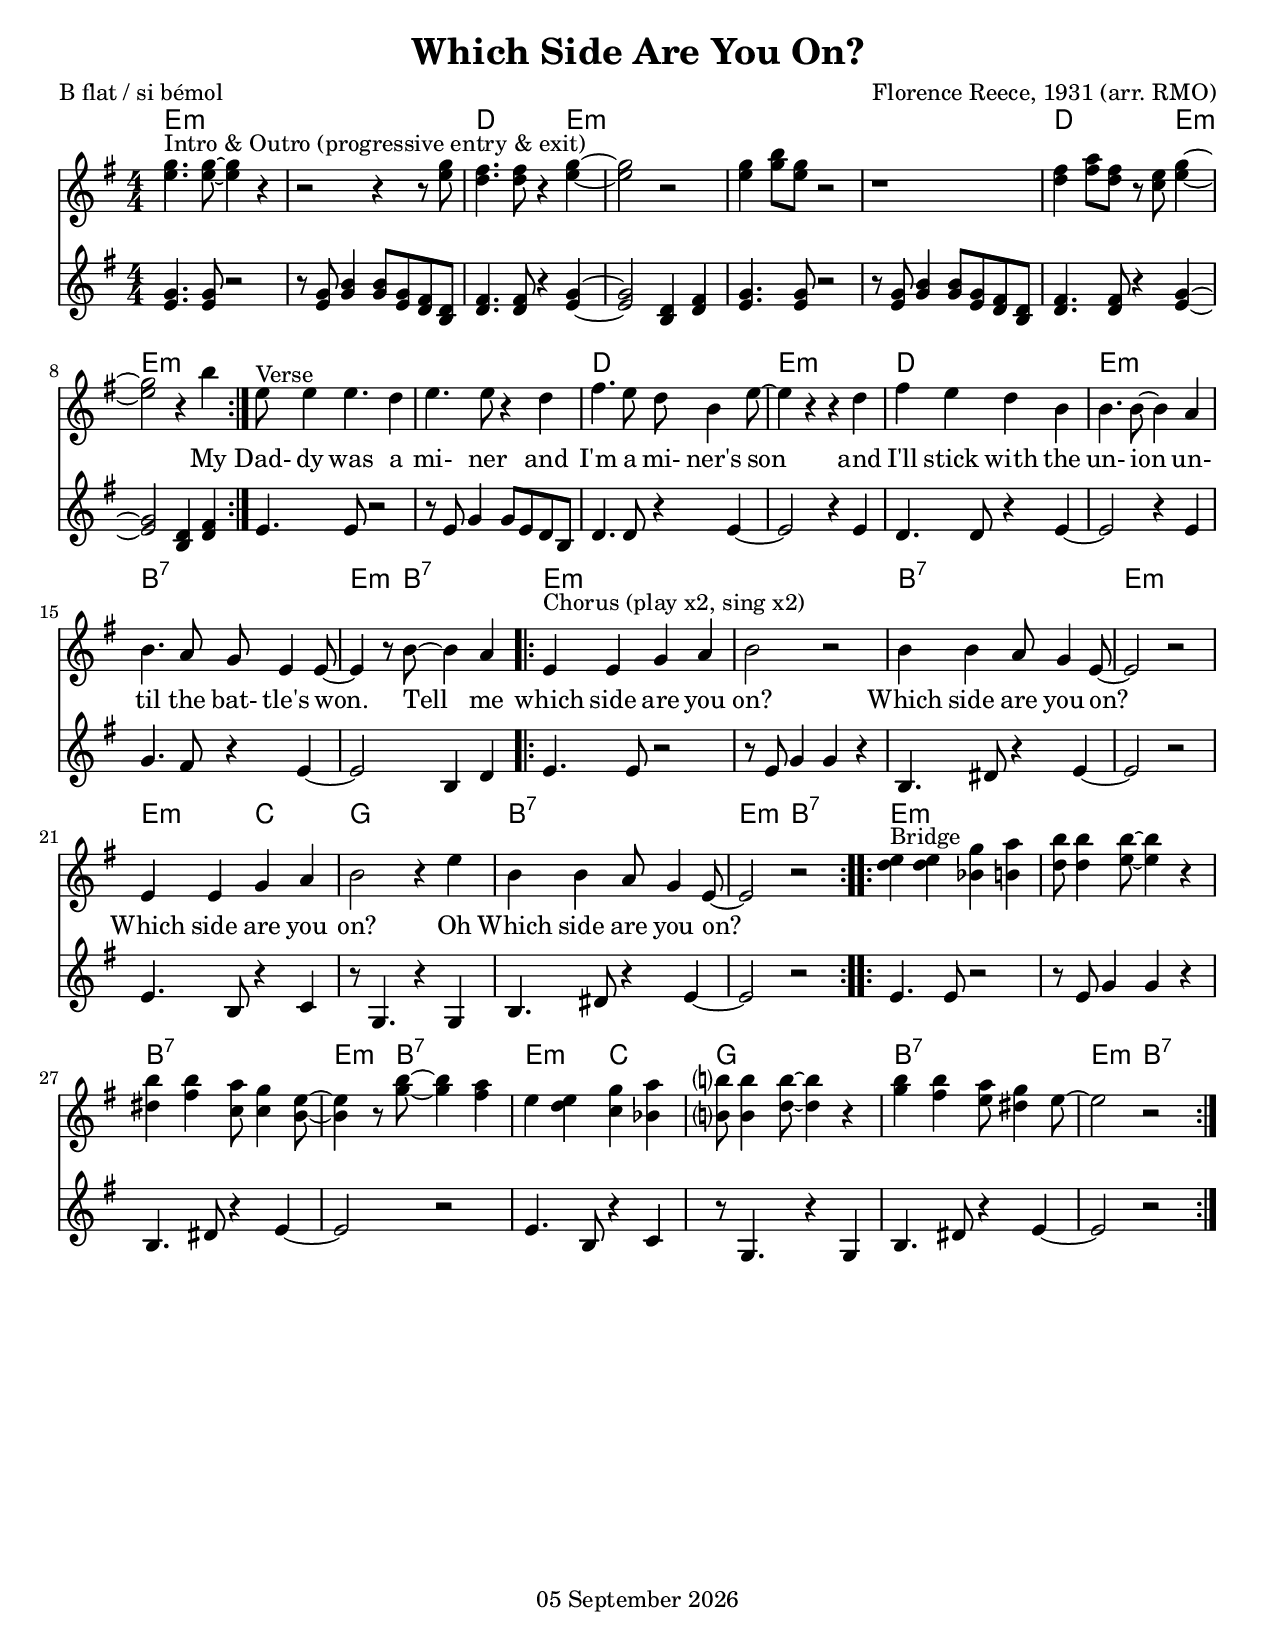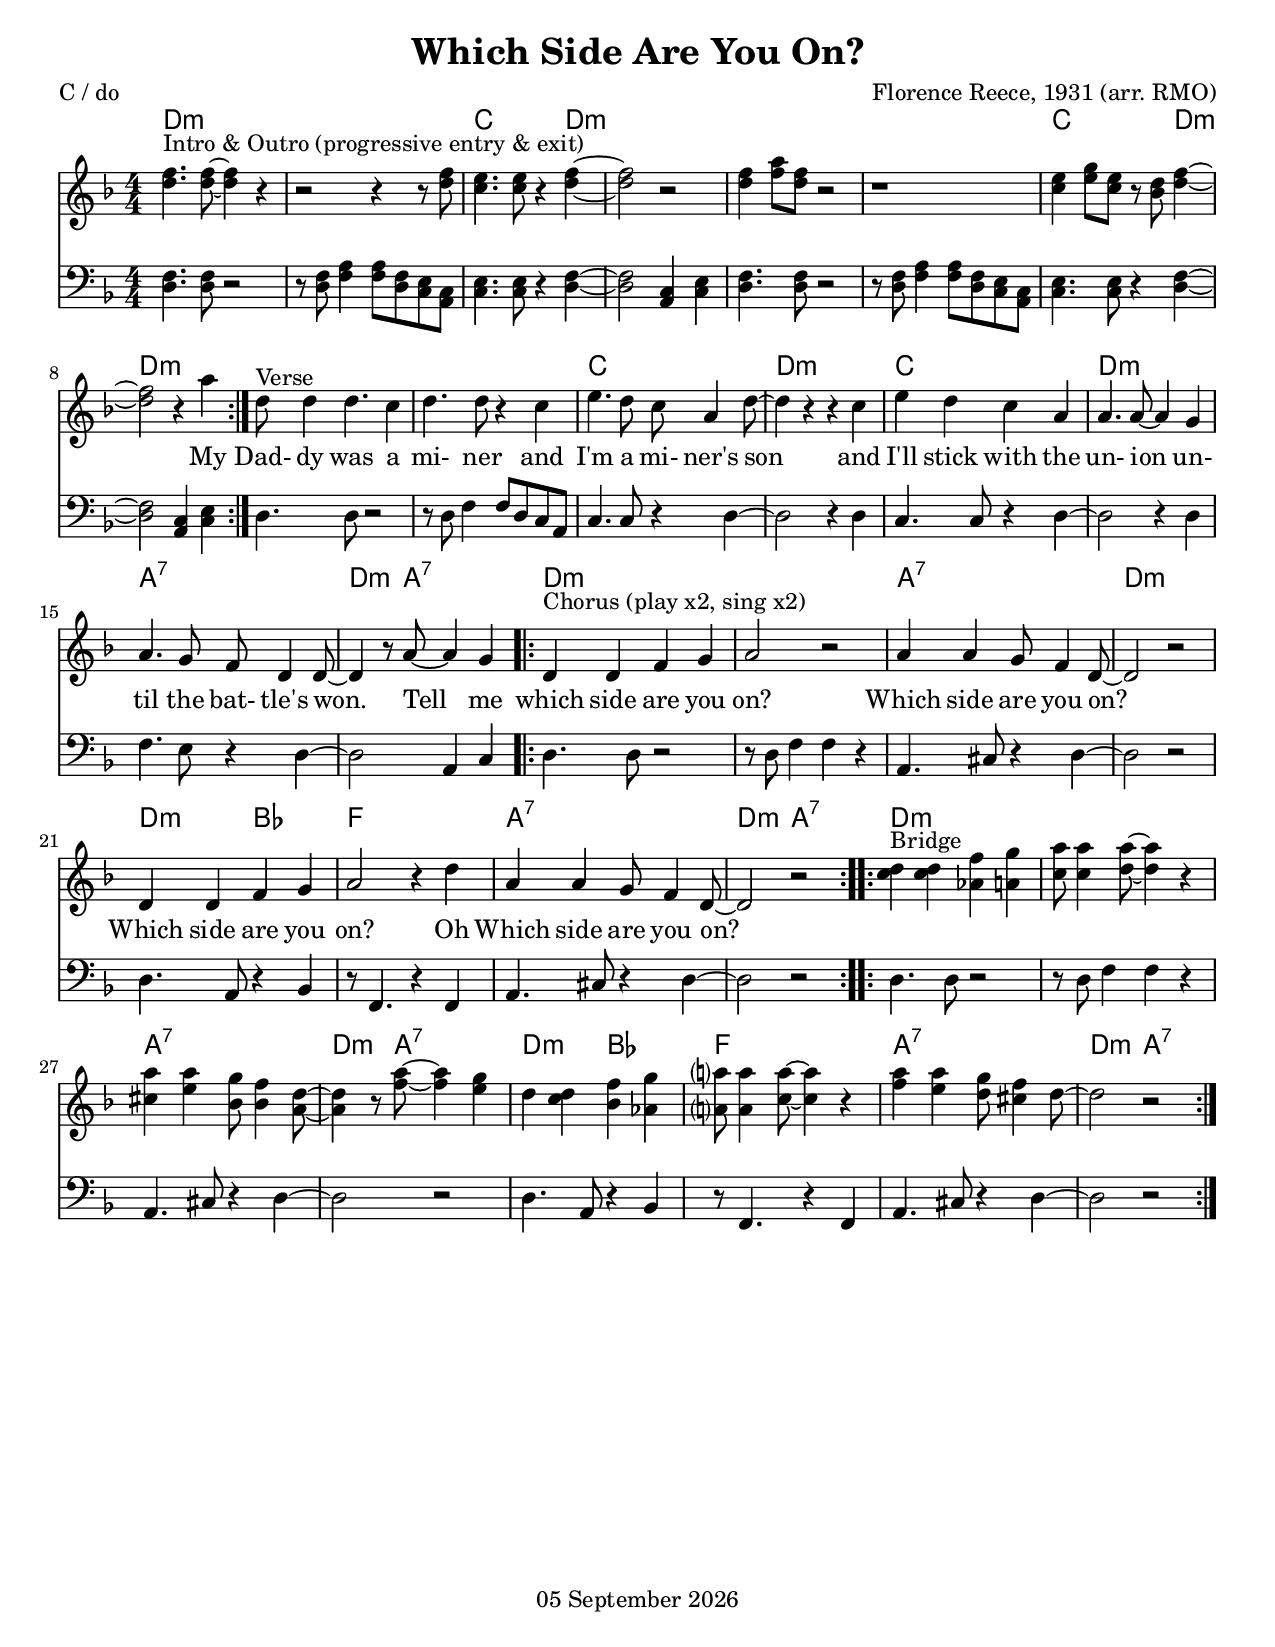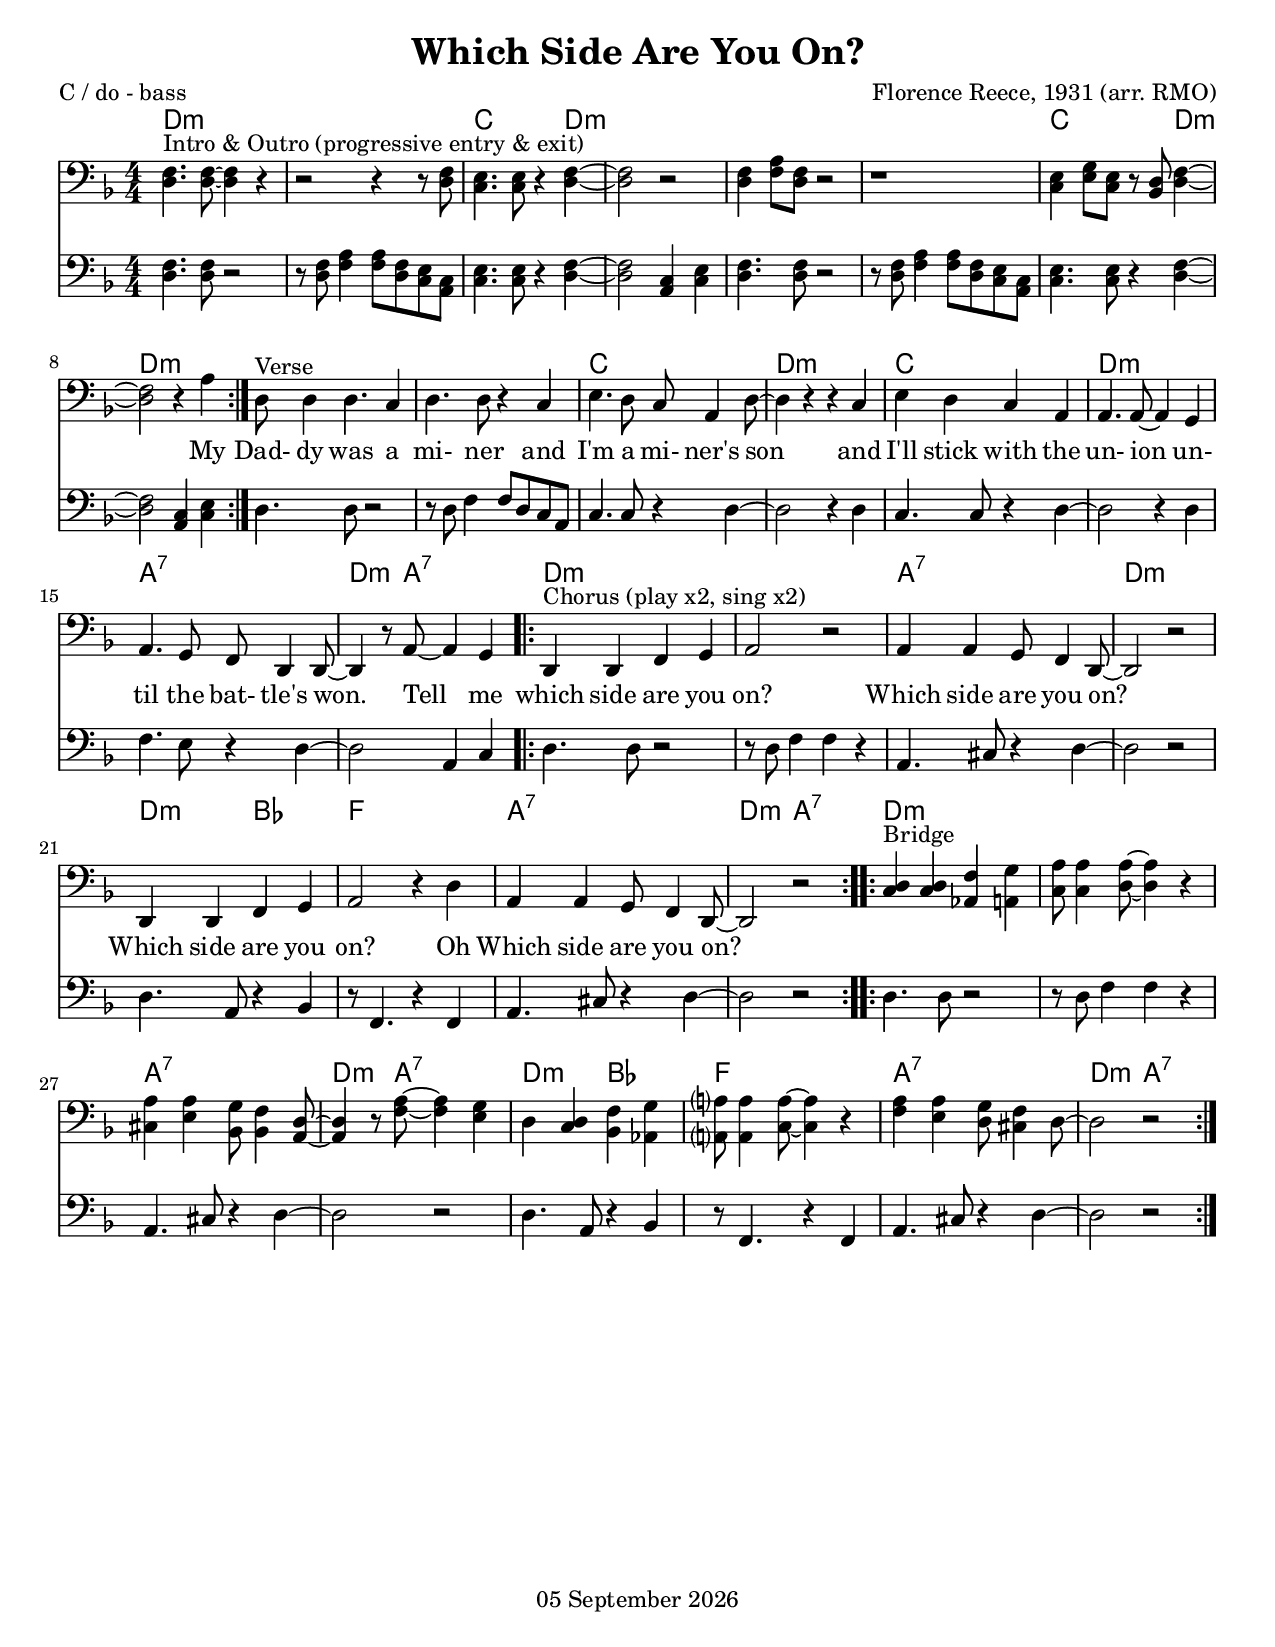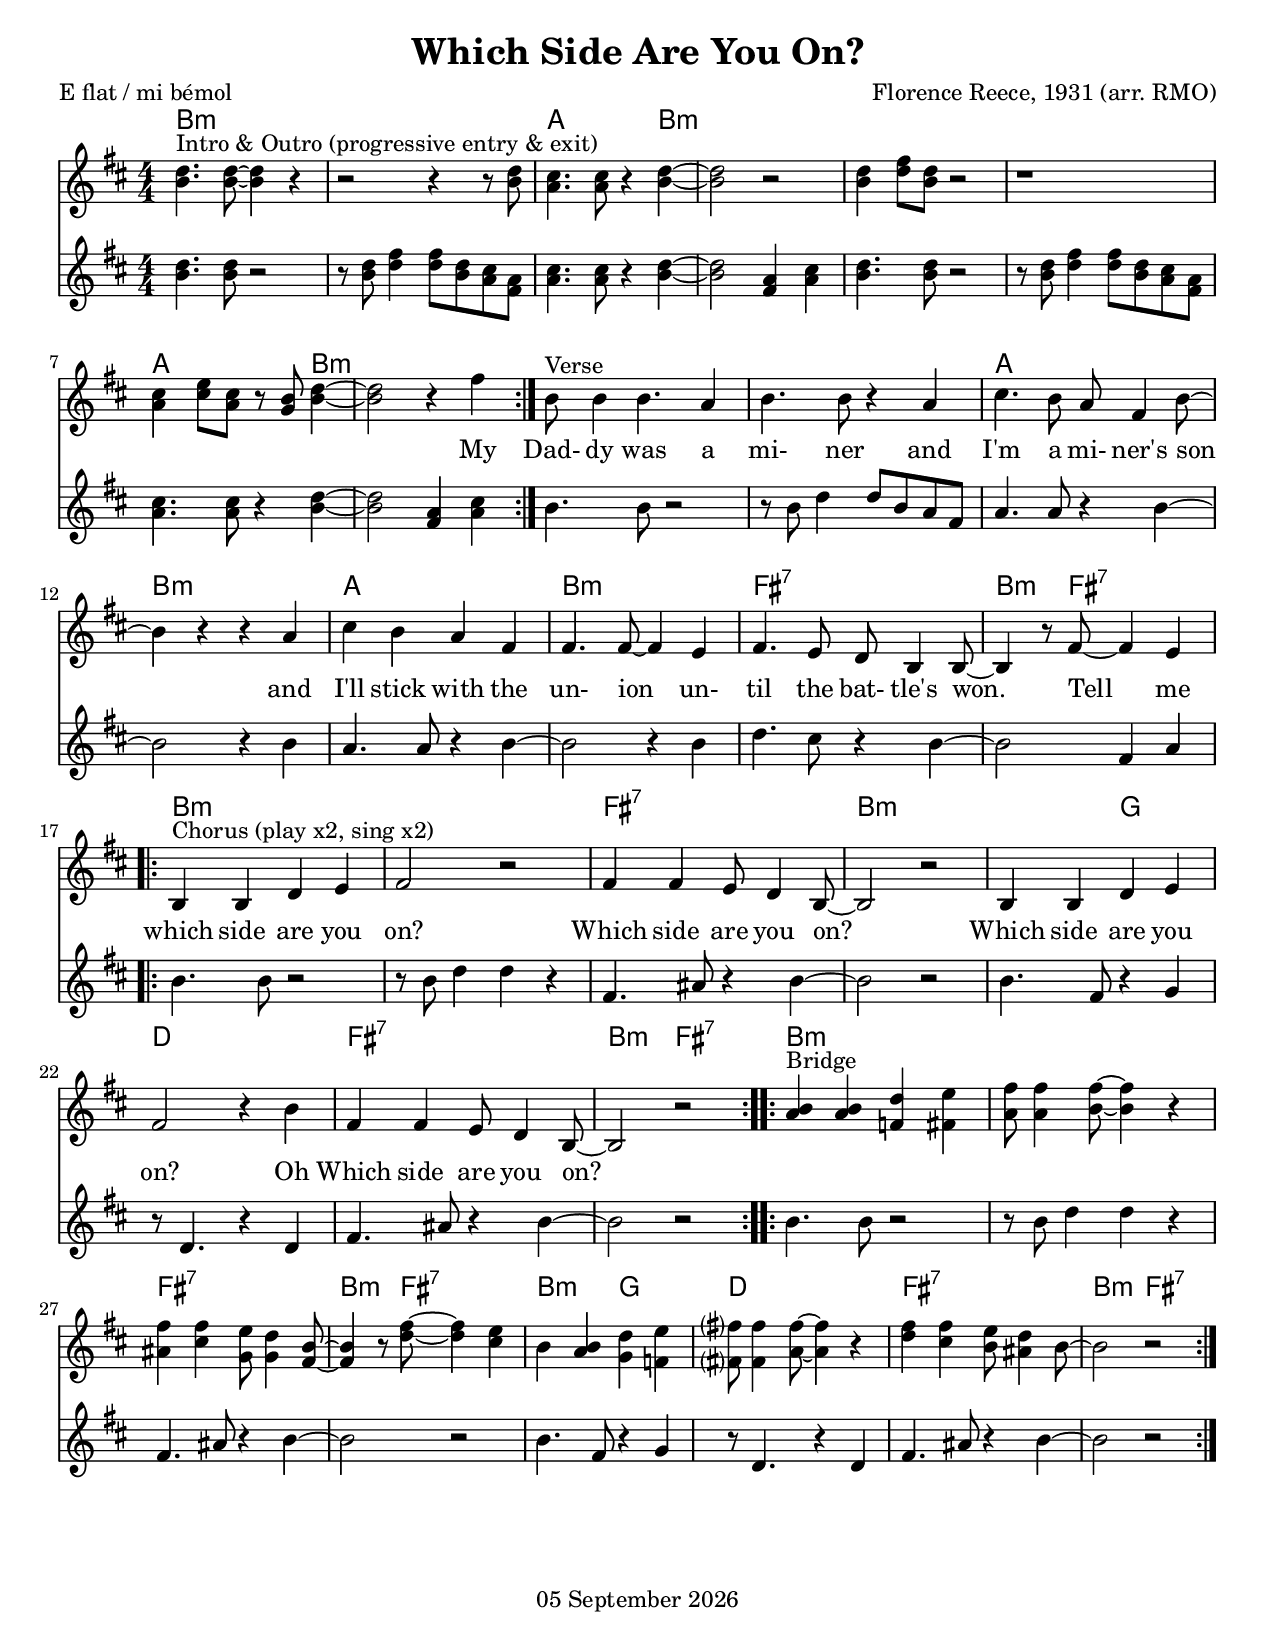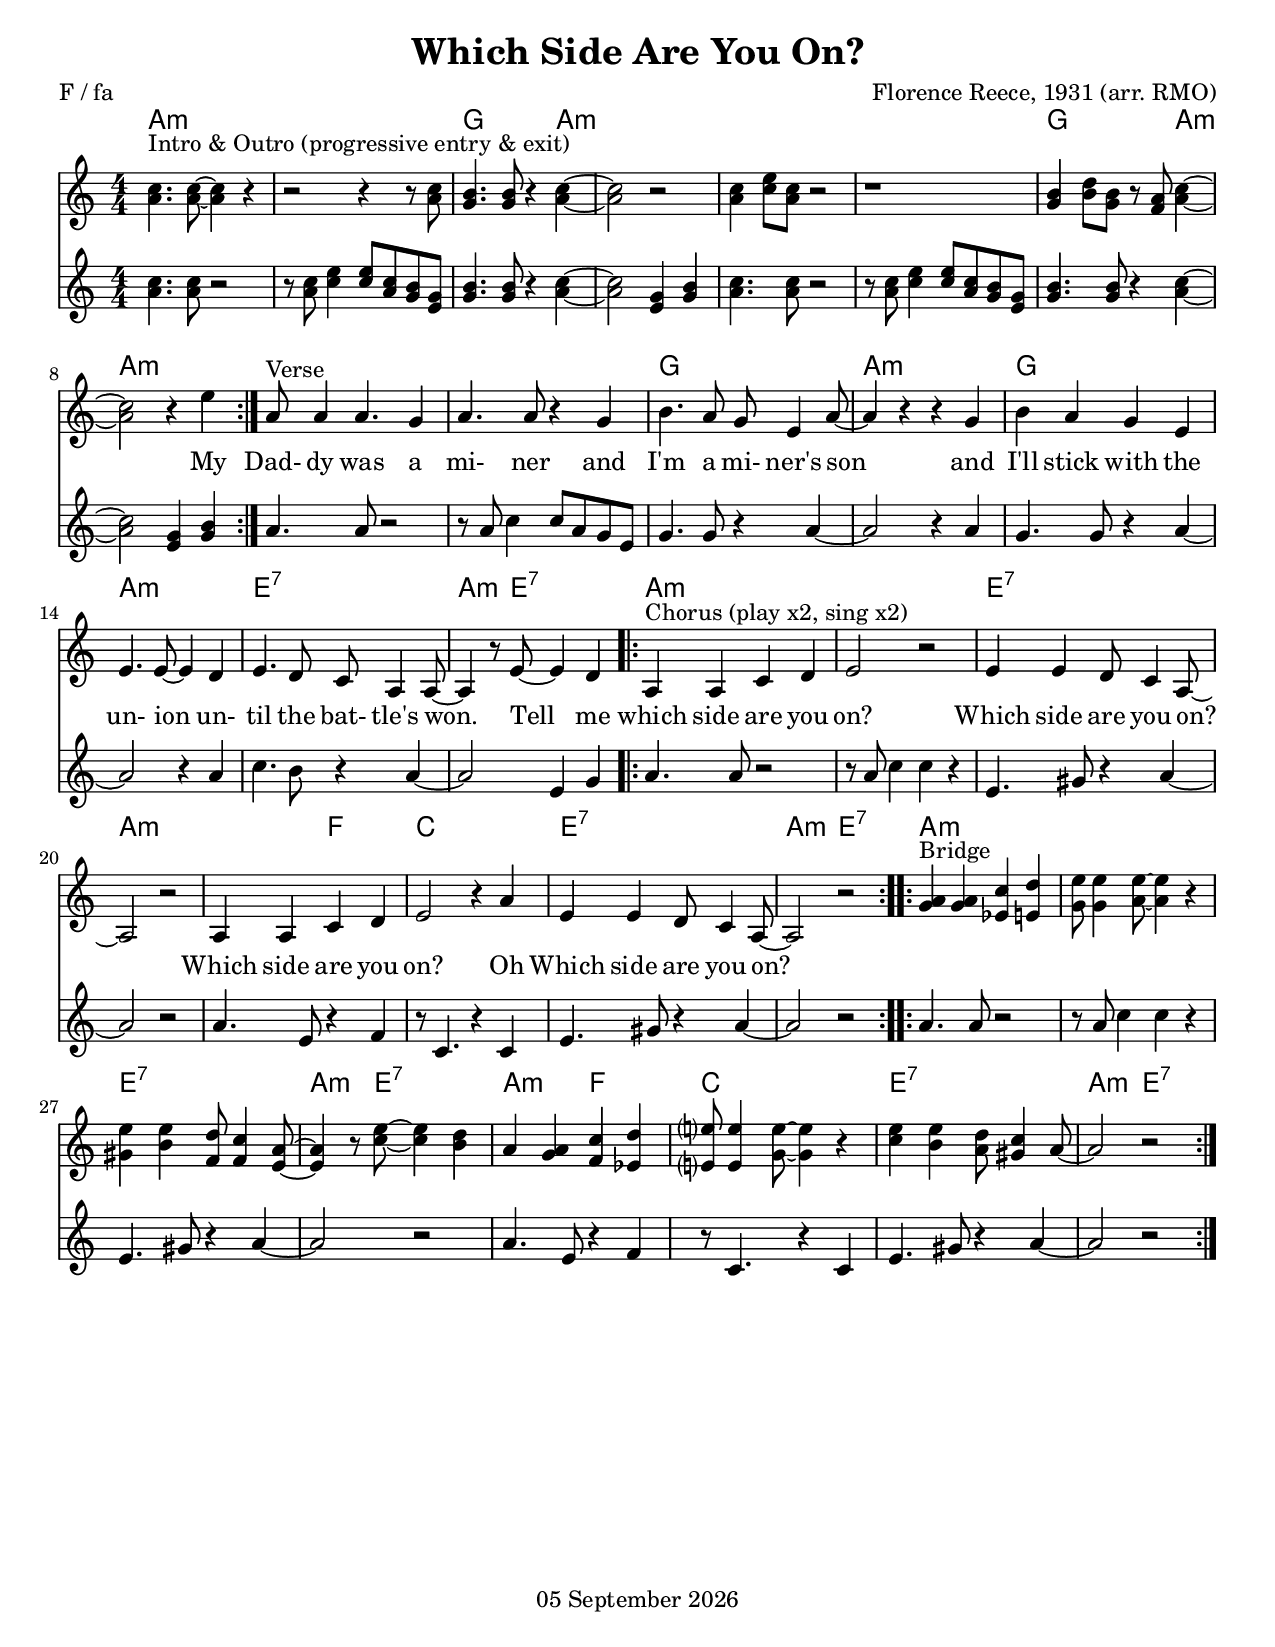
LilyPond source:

#(set-default-paper-size "letter")
date = #(strftime "%d %B %Y" (localtime (current-time)))

\version "2.14"
\header {
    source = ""
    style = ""
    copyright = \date
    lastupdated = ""
    title = "Which Side Are You On?"
    poet = ""
    composer = "Florence Reece, 1931 (arr. RMO)"
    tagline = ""
}

thechords = {
  \time 4/4
  \chordmode {

    % intro
    d1:m
    d1:m
    c2. d4:m
    d1:m
    d1:m
    d1:m
    c2. d4:m
    d1:m

    % melody
    d:m
    d:m
    c
    d:m
    c
    d:m
    a:7
    d4.:m a8:7 a2:7
    d1:m
    d:m
    a:7
    d:m
    d2:m bes
    f1
    a:7
    d2:m a:7

    % bridge
    d1:m
    d:m
    a:7
    d4.:m a8:7 a2:7
    d2:m bes2
    f1
    a:7
    d2:m a:7

  }
}

melody = {
  \override Staff.TimeSignature   #'style = #'numbered
  \time 4/4
  \key d\minor
  \relative c'' {

    % intro
    \repeat volta 2 {
      <d f>4.^"Intro & Outro (progressive entry & exit)" <d f>8 ~ <d f>4 r |
      r2 r4 r8 <d f> |
      <c e>4. <c e>8 r4 <d f> ~ |
      <d f>2 r |
      <d f>4 <f a>8 <d f>8 r2 |
      r1 |
      <c e>4 <e g>8 <c e>8 r8 <bes d> <d f>4 ~ |
      <d f>2 r4 a' |
    }

    % melody
    d,8^Verse d4 d4. c4 |
    d4. d8 r4 c4 |
    e4. d8 c a4 d8~ |
    d4 r r c |
    e4 d c a |
    a4. a8~ a4 g4 |
    a4. g8 f d4 d8~ |
    d4 r8 a'8~ a4 g |

    \repeat volta 2 {
      d4^"Chorus (play x2, sing x2)" d f g |
      a2 r |
      a4 a g8 f4 d8~ |
      d2 r |
      d4 d f g |
      a2 r4 d |
      a4 a g8 f4 d8~ |
      d2 r |
    }

    % bridge
    \repeat volta 2 {
      <c' d>4^Bridge <c d> <aes f'> <a g'> |
      <c a'>8 <c a'>4 <d a'>8~ <d a'>4 r |
      <cis a'>4 <e a> <bes g'>8 <bes f'>4 <a d>8~ |
      <a d>4 r8 <f' a>8~ <f a>4 <e g> |

      d4 <c d> <bes f'> <aes g'> |
      <a? a'?>8 <a a'>4 <c a'>8~ <c a'>4 r |
      <f a>4 <e a> <d g>8 <cis f>4 d8~ |
      d2 r |
    }

  }
}

thewords = \lyricmode {
  %\addlyrics {
    _ _ _ _ _ _ _ _ _ _ _ _ _ _
    My Dad- dy was a mi- ner and I'm a mi- ner's son
    and I'll stick with the un- ion un- til the bat- tle's won.
    Tell me which side are you on?
    Which side are you on?
    Which side are you on?
    Oh Which side are you on?
  %}
}

tuba = {
  \override Staff.TimeSignature   #'style = #'numbered
  \time 4/4
  \key d\minor
  %\set Staff.instrumentName = "Tuba"
  %\set Staff.shortInstrumentName = "Tub"
  \relative c {

%    % intro
%    \repeat volta 2 {
%      d4.^"Tuba riff" d8 r2 |
%      r8 d f4 f8 d c a |
%      c4. c8 r4 d4~ |
%      d2 a4 c |
%    }

    \repeat volta 2 {
      <d f>4. <d f>8 r2 |
      r8 <d f> <f a>4 <f a>8 <d f> <c e> <a c> |
      <c e>4. <c e>8 r4 <d f>4~ |
      <d f>2 <a c>4 <c e> |
      <d f>4. <d f>8 r2 |
      r8 <d f> <f a>4 <f a>8 <d f> <c e> <a c> |
      <c e>4. <c e>8 r4 <d f>4~ |
      <d f>2 <a c>4 <c e> |
    }

    d4. d8 r2 |
    r8 d f4 f8 d c a |
    c4. c8 r4 d4~ |
    d2 r4 d |
    c4. c8 r4 d~ |
    d2 r4 d |
    f4. e8 r4 d~ |
    d2 a4 c |

    \repeat volta 2 {
      d4. d8 r2 |
      r8 d f4 f r |
      a,4. cis8 r4 d4~ |
      d2 r |
      d4. a8 r4 bes |
      r8 f4. r4 f |
      a4. cis8 r4 d4~ |
      d2 r |
    }

    \repeat volta 2 {
      d4. d8 r2 |
      r8 d f4 f r |
      a,4. cis8 r4 d4~ |
      d2 r |
      d4. a8 r4 bes |
      r8 f4. r4 f |
      a4. cis8 r4 d4~ |
      d2 r |
    }

  }
}

\book {
  \score {
    <<
      \tempo 4=160
      \unfoldRepeats \new Staff \melody
      \unfoldRepeats \new Staff \tuba
    >>
    \midi { }
  }
}

#(define output-suffix "C")
\book {
  \paper {
    #(define indent (* 0 cm))
    %page-count = 1
    between-system-padding=0
  }
  \header { poet = "C / do" }
  \score {
    <<
      \new ChordNames { \set chordChanges = ##t \thechords }
      \new Voice = "melody" { \melody }
      \new Lyrics \lyricsto "melody" { \thewords }
      \new Staff {\clef bass \tuba }
    >>
  }
%  \markup{
%    \wordwrap-string #"
%    2. Come all you good workers, good news to you I'll tell,
%    of how the good old union has come in here to dwell.
%
%    3. They say in Harlan county there are no neutrals there
%    you'll either be a union man or a thug for J.H.Blair.
%
%    4. Oh workers can you stand it? Oh tell me how you can?
%    Will you be a lousy scab, or will you be a man?
%
%    5. Don't scab for the bosses, don't listen to their lies.
%    Us poor folks haven't got a chance unless we organize.
%    "
%  }
}

#(define output-suffix "C-bass")
\book {
  \paper {
    #(define indent (* 0 cm))
    %page-count = 1
    between-system-padding=0
  }
  \header { poet = "C / do - bass" }
  \score {
    <<
      \new ChordNames { \set chordChanges = ##t \thechords }
      \new Voice = "melody" { \clef bass { \transpose c c,, \melody } }
      \new Lyrics \lyricsto "melody" { \thewords }
      \new Staff {\clef bass \tuba }
    >>
  }
%  \markup{
%    \wordwrap-string #"
%    2. Come all you good workers, good news to you I'll tell,
%    of how the good old union has come in here to dwell.
%
%    3. They say in Harlan county there are no neutrals there
%    you'll either be a union man or a thug for J.H.Blair.
%
%    4. Oh workers can you stand it? Oh tell me how you can?
%    Will you be a lousy scab, or will you be a man?
%
%    5. Don't scab for the bosses, don't listen to their lies.
%    Us poor folks haven't got a chance unless we organize.
%    "
%  }
}

#(define output-suffix "Bflat")
\book {
  \paper {
    #(define indent (* 0 cm))
    %page-count = 1
    between-system-padding=0
  }
  \header { poet = "B flat / si bémol" }
  \score {
    <<
      \new ChordNames { \set chordChanges = ##t \transpose bes c \thechords }
      \new Voice = "melody" { \transpose bes c' \melody }
      \new Lyrics \lyricsto "melody" { \thewords }
      \new Staff \transpose bes c'' \tuba
    >>
  }
%  \markup{
%    \wordwrap-string #"
%    2. Come all you good workers, good news to you I'll tell,
%    of how the good old union has come in here to dwell.
%
%    3. They say in Harlan county there are no neutrals there
%    you'll either be a union man or a thug for J.H.Blair.
%
%    4. Oh workers can you stand it? Oh tell me how you can?
%    Will you be a lousy scab, or will you be a man?
%
%    5. Don't scab for the bosses, don't listen to their lies.
%    Us poor folks haven't got a chance unless we organize.
%    "
%  }
}

#(define output-suffix "Eflat")
\book {
  \paper {
    #(define indent (* 0 cm))
    %page-count = 1
    between-system-padding=0
  }
  \header { poet = "E flat / mi bémol" }
  \score {
    <<
      \new ChordNames { \set chordChanges = ##t \transpose ees c \thechords }
      \new Voice = "melody" { \transpose ees c \melody }
      \new Lyrics \lyricsto "melody" { \thewords }
      %\new Staff <<
        \new Voice = "bot" { \transpose ees c'' \tuba }
      %>>
    >>
  }
%  \markup{
%    \wordwrap-string #"
%    2. Come all you good workers, good news to you I'll tell,
%    of how the good old union has come in here to dwell.
%
%    3. They say in Harlan county there are no neutrals there
%    you'll either be a union man or a thug for J.H.Blair.
%
%    4. Oh workers can you stand it? Oh tell me how you can?
%    Will you be a lousy scab, or will you be a man?
%
%    5. Don't scab for the bosses, don't listen to their lies.
%    Us poor folks haven't got a chance unless we organize.
%    "
%  }
}

#(define output-suffix "F")
\book {
  \paper {
    #(define indent (* 0 cm))
    %page-count = 1
    between-system-padding=0
  }
  \header { poet = "F / fa" }
  \score {
    <<
      \new ChordNames { \set chordChanges = ##t \transpose f c \thechords }
      \new Voice = "melody" { \transpose f c \melody }
      \new Lyrics \lyricsto "melody" { \thewords }
      \new Staff \transpose f c'' \tuba
    >>
  }
%  \markup{
%    \wordwrap-string #"
%    2. Come all you good workers, good news to you I'll tell,
%    of how the good old union has come in here to dwell.
%
%    3. They say in Harlan county there are no neutrals there
%    you'll either be a union man or a thug for J.H.Blair.
%
%    4. Oh workers can you stand it? Oh tell me how you can?
%    Will you be a lousy scab, or will you be a man?
%
%    5. Don't scab for the bosses, don't listen to their lies.
%    Us poor folks haven't got a chance unless we organize.
%    "
%  }
}
